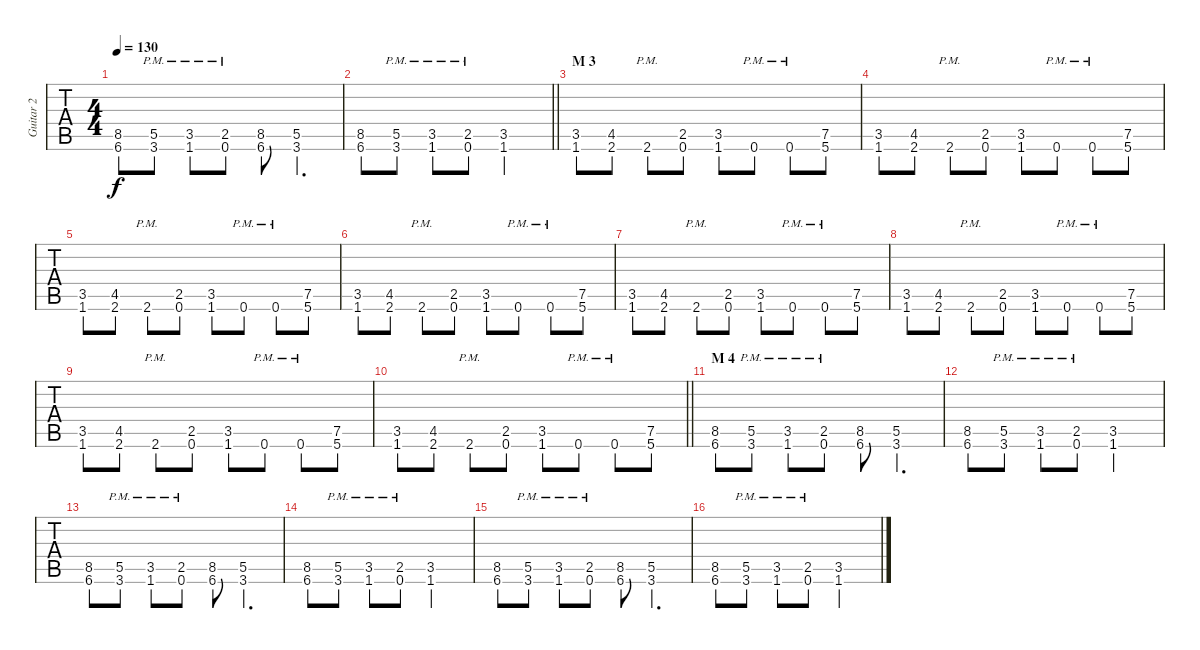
\track ("Guitar 2" "Guitar 2") {instrument distortionguitar}
\staff {tabs}
\tuning (A3 E3 C3 G2 D2 A1) {hide}
\ts (4 4)
\tempo 130
\clef f4
\ks c
(8.5 6.6).8{dy f} (5.5{pm} 3.6{pm}).8 (3.5{pm} 1.6{pm}).8 (2.5{pm} 0.6{pm}).8 (8.5 6.6).8 (5.5 3.6).4{d} |
\barLineRight lightlight
(8.5 6.6).8 (5.5{pm} 3.6{pm}).8 (3.5{pm} 1.6{pm}).8 (2.5{pm} 0.6{pm}).8 (3.5 1.6).2 |
\section ("" "M 3")
(3.5 1.6).8 (4.5 2.6).8 2.6{pm}.8 (2.5 0.6).8 (3.5 1.6).8 0.6{pm}.8 0.6{pm}.8 (7.5 5.6).8 |
(3.5 1.6).8 (4.5 2.6).8 2.6{pm}.8 (2.5 0.6).8 (3.5 1.6).8 0.6{pm}.8 0.6{pm}.8 (7.5 5.6).8 |
(3.5 1.6).8 (4.5 2.6).8 2.6{pm}.8 (2.5 0.6).8 (3.5 1.6).8 0.6{pm}.8 0.6{pm}.8 (7.5 5.6).8 |
(3.5 1.6).8 (4.5 2.6).8 2.6{pm}.8 (2.5 0.6).8 (3.5 1.6).8 0.6{pm}.8 0.6{pm}.8 (7.5 5.6).8 |
(3.5 1.6).8 (4.5 2.6).8 2.6{pm}.8 (2.5 0.6).8 (3.5 1.6).8 0.6{pm}.8 0.6{pm}.8 (7.5 5.6).8 |
(3.5 1.6).8 (4.5 2.6).8 2.6{pm}.8 (2.5 0.6).8 (3.5 1.6).8 0.6{pm}.8 0.6{pm}.8 (7.5 5.6).8 |
(3.5 1.6).8 (4.5 2.6).8 2.6{pm}.8 (2.5 0.6).8 (3.5 1.6).8 0.6{pm}.8 0.6{pm}.8 (7.5 5.6).8 |
\barLineRight lightlight
(3.5 1.6).8 (4.5 2.6).8 2.6{pm}.8 (2.5 0.6).8 (3.5 1.6).8 0.6{pm}.8 0.6{pm}.8 (7.5 5.6).8 |
\section ("" "M 4")
(8.5 6.6).8 (5.5{pm} 3.6{pm}).8 (3.5{pm} 1.6{pm}).8 (2.5{pm} 0.6{pm}).8 (8.5 6.6).8 (5.5 3.6).4{d} |
(8.5 6.6).8 (5.5{pm} 3.6{pm}).8 (3.5{pm} 1.6{pm}).8 (2.5{pm} 0.6{pm}).8 (3.5 1.6).2 |
(8.5 6.6).8 (5.5{pm} 3.6{pm}).8 (3.5{pm} 1.6{pm}).8 (2.5{pm} 0.6{pm}).8 (8.5 6.6).8 (5.5 3.6).4{d} |
(8.5 6.6).8 (5.5{pm} 3.6{pm}).8 (3.5{pm} 1.6{pm}).8 (2.5{pm} 0.6{pm}).8 (3.5 1.6).2 |
(8.5 6.6).8 (5.5{pm} 3.6{pm}).8 (3.5{pm} 1.6{pm}).8 (2.5{pm} 0.6{pm}).8 (8.5 6.6).8 (5.5 3.6).4{d} |
(8.5 6.6).8 (5.5{pm} 3.6{pm}).8 (3.5{pm} 1.6{pm}).8 (2.5{pm} 0.6{pm}).8 (3.5 1.6).2
